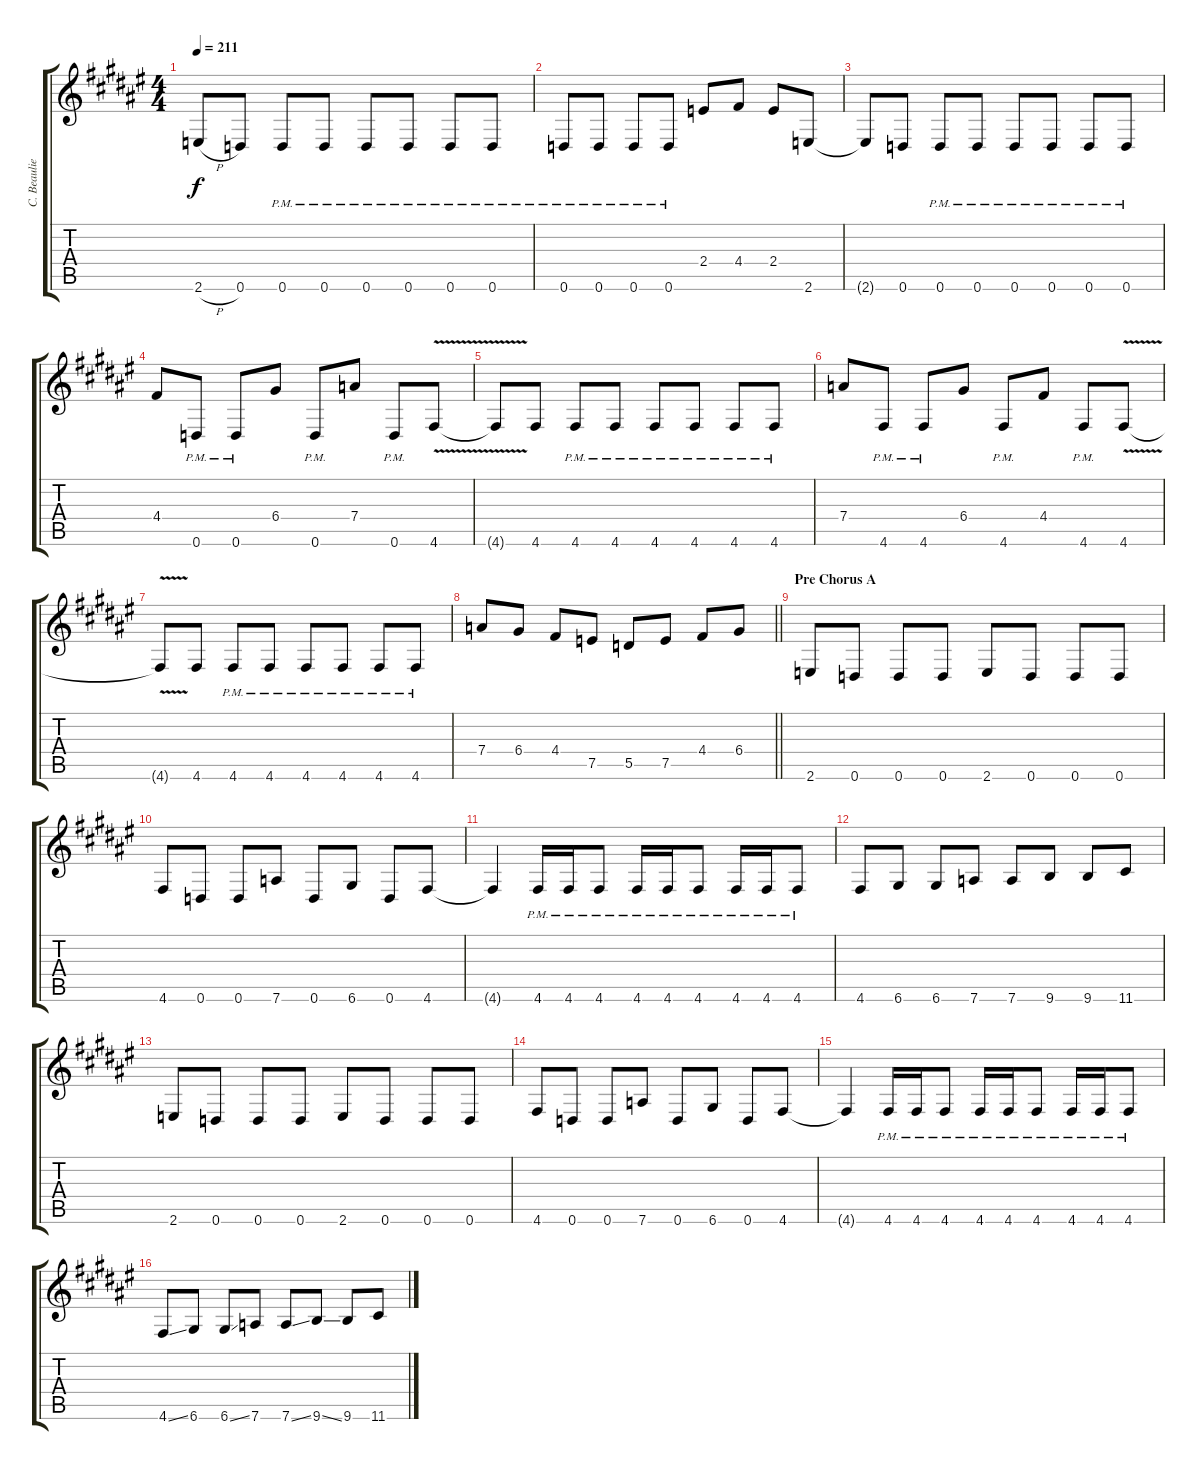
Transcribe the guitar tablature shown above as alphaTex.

\track ("C. Beaulieu" "C. Beaulie") {instrument overdrivenguitar}
\staff {score tabs}
\tuning (E4 B3 G3 D3 A2 D2) {hide}
\ts (4 4)
\tempo 211
\clef g2
\ks d#minor
2.6{h}.8{dy f} 0.6.8 0.6{pm}.8 0.6{pm}.8 0.6{pm}.8 0.6{pm}.8 0.6{pm}.8 0.6{pm}.8 |
0.6{pm}.8 0.6{pm}.8 0.6{pm}.8 0.6{pm}.8 2.4.8 4.4.8 2.4.8 2.6.8 |
2.6{t}.8 0.6.8 0.6{pm}.8 0.6{pm}.8 0.6{pm}.8 0.6{pm}.8 0.6{pm}.8 0.6{pm}.8 |
4.4.8 0.6{pm}.8 0.6{pm}.8 6.4.8 0.6{pm}.8 7.4.8 0.6{pm}.8 4.6{v}.8 |
4.6{t}.8 4.6.8 4.6{pm}.8 4.6{pm}.8 4.6{pm}.8 4.6{pm}.8 4.6{pm}.8 4.6{pm}.8 |
7.4.8 4.6{pm}.8 4.6{pm}.8 6.4.8 4.6{pm}.8 4.4.8 4.6{pm}.8 4.6{v}.8 |
4.6{t}.8 4.6.8 4.6{pm}.8 4.6{pm}.8 4.6{pm}.8 4.6{pm}.8 4.6{pm}.8 4.6{pm}.8 |
\barLineRight lightlight
7.4.8 6.4.8 4.4.8 7.5.8 5.5.8 7.5.8 4.4.8 6.4.8 |
\section ("" "Pre Chorus A")
2.6.8 0.6.8 0.6.8 0.6.8 2.6.8 0.6.8 0.6.8 0.6.8 |
4.6.8 0.6.8 0.6.8 7.6.8 0.6.8 6.6.8 0.6.8 4.6.8 |
4.6{t}.4 4.6{pm}.16 4.6{pm}.16 4.6{pm}.8 4.6{pm}.16 4.6{pm}.16 4.6{pm}.8 4.6{pm}.16 4.6{pm}.16 4.6{pm}.8 |
4.6.8 6.6.8 6.6.8 7.6.8 7.6.8 9.6.8 9.6.8 11.6.8 |
2.6.8 0.6.8 0.6.8 0.6.8 2.6.8 0.6.8 0.6.8 0.6.8 |
4.6.8 0.6.8 0.6.8 7.6.8 0.6.8 6.6.8 0.6.8 4.6.8 |
4.6{t}.4 4.6{pm}.16 4.6{pm}.16 4.6{pm}.8 4.6{pm}.16 4.6{pm}.16 4.6{pm}.8 4.6{pm}.16 4.6{pm}.16 4.6{pm}.8 |
4.6{ss}.8 6.6.8 6.6{ss}.8 7.6.8 7.6{ss}.8 9.6{ss}.8 9.6.8 11.6.8
